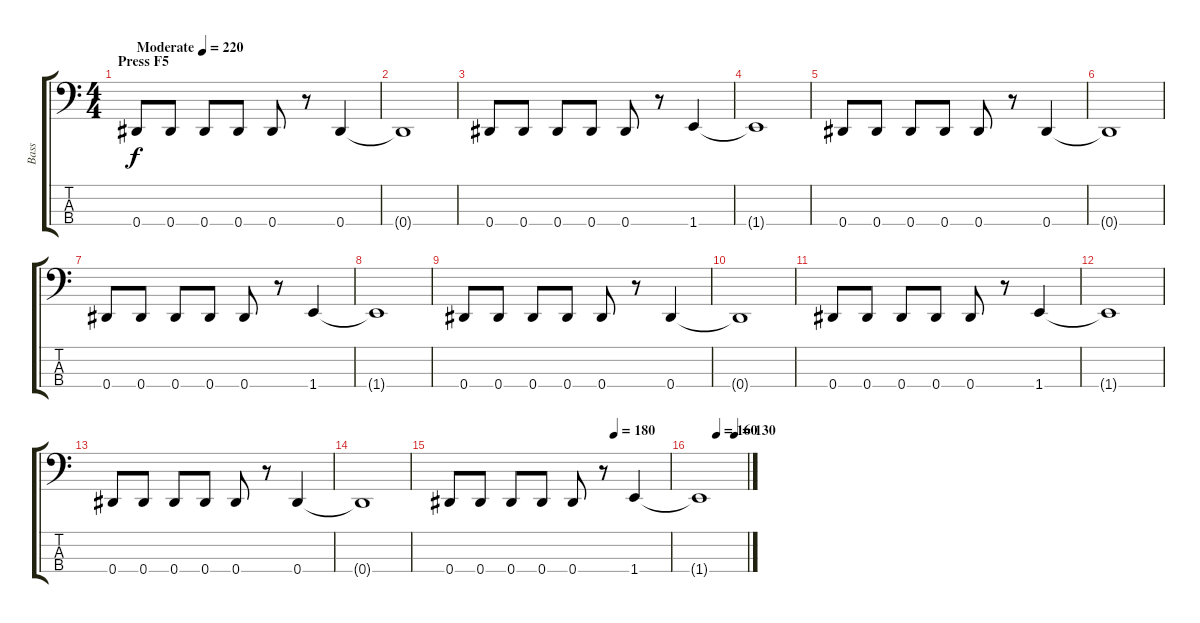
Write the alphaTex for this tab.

\track ("Bass" "Bass") {instrument electricbassfinger}
\staff {score tabs}
\tuning (Gb2 Db2 Ab1 Eb1) {hide}
\ts (4 4)
\section ("" "Press F5")
\tempo (220 "Moderate")
\clef f4
\ks c
0.4.8{dy f instrument electricbassfinger} 0.4.8 0.4.8 0.4.8 0.4.8 r.8 0.4.4 |
0.4{t}.1 |
0.4.8 0.4.8 0.4.8 0.4.8 0.4.8 r.8 1.4.4 |
1.4{t}.1 |
0.4.8 0.4.8 0.4.8 0.4.8 0.4.8 r.8 0.4.4 |
0.4{t}.1 |
0.4.8 0.4.8 0.4.8 0.4.8 0.4.8 r.8 1.4.4 |
1.4{t}.1 |
0.4.8 0.4.8 0.4.8 0.4.8 0.4.8 r.8 0.4.4 |
0.4{t}.1 |
0.4.8 0.4.8 0.4.8 0.4.8 0.4.8 r.8 1.4.4 |
1.4{t}.1 |
0.4.8 0.4.8 0.4.8 0.4.8 0.4.8 r.8 0.4.4 |
0.4{t}.1 |
\tempo (180 0.75)
0.4.8 0.4.8 0.4.8 0.4.8 0.4.8 r.8 1.4.4 |
\tempo (160 0.375)
\tempo (130 0.75)
1.4{t}.1
